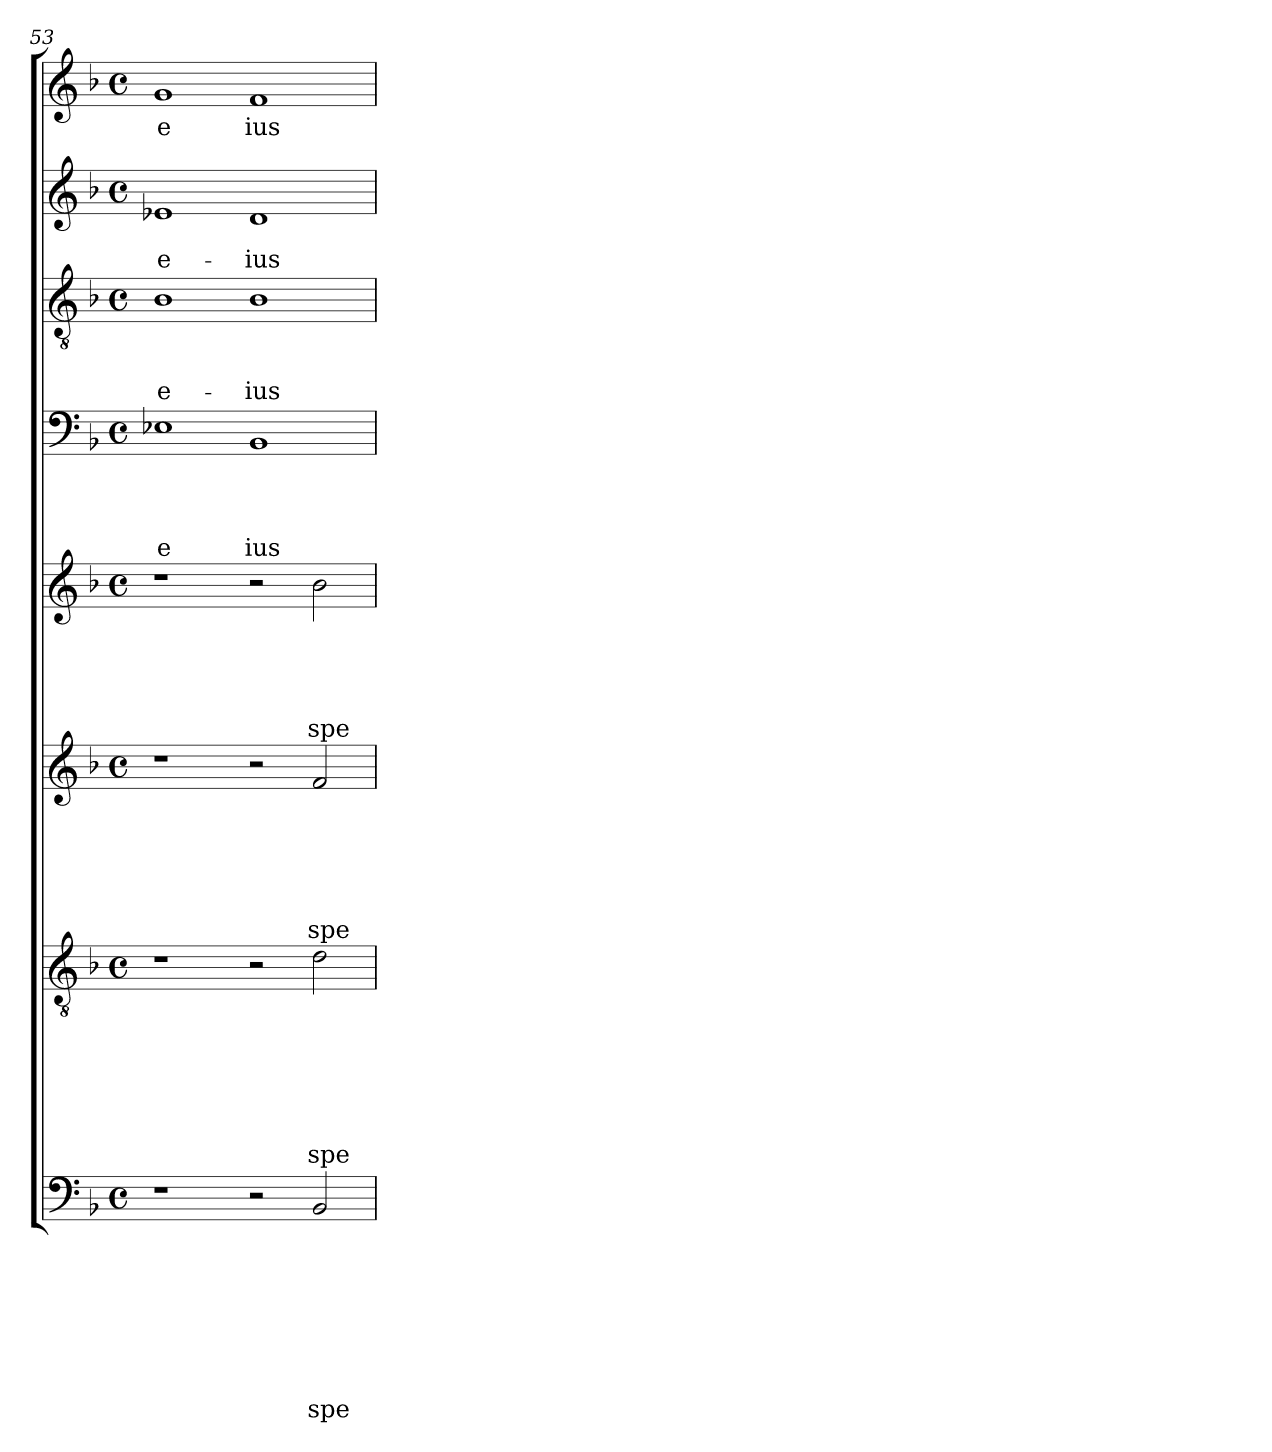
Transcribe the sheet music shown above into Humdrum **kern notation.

**kern	**text	**text	**text	**text	**text	**text	**text	**text	**kern	**text	**text	**text	**text	**text	**text	**text	**kern	**text	**text	**text	**text	**text	**text	**kern	**text	**text	**text	**text	**text	**kern	**text	**text	**text	**text	**kern	**text	**text	**text	**kern	**text	**text	**kern	**text
*part8	*part8	*part8	*part8	*part8	*part8	*part8	*part8	*part8	*part7	*part7	*part7	*part7	*part7	*part7	*part7	*part7	*part6	*part6	*part6	*part6	*part6	*part6	*part6	*part5	*part5	*part5	*part5	*part5	*part5	*part4	*part4	*part4	*part4	*part4	*part3	*part3	*part3	*part3	*part2	*part2	*part2	*part1	*part1
*staff8	*staff8	*staff8	*staff8	*staff8	*staff8	*staff8	*staff8	*staff8	*staff7	*staff7	*staff7	*staff7	*staff7	*staff7	*staff7	*staff7	*staff6	*staff6	*staff6	*staff6	*staff6	*staff6	*staff6	*staff5	*staff5	*staff5	*staff5	*staff5	*staff5	*staff4	*staff4	*staff4	*staff4	*staff4	*staff3	*staff3	*staff3	*staff3	*staff2	*staff2	*staff2	*staff1	*staff1
*clefF4	*	*	*	*	*	*	*	*	*clefGv2	*	*	*	*	*	*	*	*clefG2	*	*	*	*	*	*	*clefG2	*	*	*	*	*	*clefF4	*	*	*	*	*clefGv2	*	*	*	*clefG2	*	*	*clefG2	*
*k[b-]	*	*	*	*	*	*	*	*	*k[b-]	*	*	*	*	*	*	*	*k[b-]	*	*	*	*	*	*	*k[b-]	*	*	*	*	*	*k[b-]	*	*	*	*	*k[b-]	*	*	*	*k[b-]	*	*	*k[b-]	*
*F:	*	*	*	*	*	*	*	*	*F:	*	*	*	*	*	*	*	*F:	*	*	*	*	*	*	*F:	*	*	*	*	*	*F:	*	*	*	*	*F:	*	*	*	*F:	*	*	*F:	*
*M4/4	*	*	*	*	*	*	*	*	*M4/4	*	*	*	*	*	*	*	*M4/4	*	*	*	*	*	*	*M4/4	*	*	*	*	*	*M4/4	*	*	*	*	*M4/4	*	*	*	*M4/4	*	*	*M4/4	*
*met(c)	*	*	*	*	*	*	*	*	*met(c)	*	*	*	*	*	*	*	*met(c)	*	*	*	*	*	*	*met(c)	*	*	*	*	*	*met(c)	*	*	*	*	*met(c)	*	*	*	*met(c)	*	*	*met(c)	*
=53	=53	=53	=53	=53	=53	=53	=53	=53	=53	=53	=53	=53	=53	=53	=53	=53	=53	=53	=53	=53	=53	=53	=53	=53	=53	=53	=53	=53	=53	=53	=53	=53	=53	=53	=53	=53	=53	=53	=53	=53	=53	=53	=53
!	!	!	!	!	!	!	!	!	!	!	!	!	!	!	!	!	!	!	!	!	!	!	!	!	!	!	!	!	!	!	!	!	!	!LO:LY:b	!	!	!	!LO:LY:b	!	!	!LO:LY:b	!	!LO:LY:b
1r	.	.	.	.	.	.	.	.	1r	.	.	.	.	.	.	.	1r	.	.	.	.	.	.	1r	.	.	.	.	.	1E-X	.	.	.	e	1B-	.	.	e-	1e-X	.	e-	1g	e
!	!	!	!	!	!	!	!	!	!	!	!	!	!	!	!	!	!	!	!	!	!	!	!	!	!	!	!	!	!	!	!	!	!	!LO:LY:b	!	!	!	!LO:LY:b	!	!	!LO:LY:b	!	!LO:LY:b
2r	.	.	.	.	.	.	.	.	2r	.	.	.	.	.	.	.	2r	.	.	.	.	.	.	2r	.	.	.	.	.	1BB-	.	.	.	ius	1B-	.	.	-ius	1d	.	-ius	1f	ius
!	!	!	!	!	!	!	!	!LO:LY:b	!	!	!	!	!	!	!	!LO:LY:b	!	!	!	!	!	!	!LO:LY:b	!	!	!	!	!	!LO:LY:b	!	!	!	!	!	!	!	!	!	!	!	!	!	!
2BB-/	.	.	.	.	.	.	.	spe	2d\	.	.	.	.	.	.	spe-	2f/	.	.	.	.	.	spe-	2b-\	.	.	.	.	spe	.	.	.	.	.	.	.	.	.	.	.	.	.	.
=	=	=	=	=	=	=	=	=	=	=	=	=	=	=	=	=	=	=	=	=	=	=	=	=	=	=	=	=	=	=	=	=	=	=	=	=	=	=	=	=	=	=	=
*-	*-	*-	*-	*-	*-	*-	*-	*-	*-	*-	*-	*-	*-	*-	*-	*-	*-	*-	*-	*-	*-	*-	*-	*-	*-	*-	*-	*-	*-	*-	*-	*-	*-	*-	*-	*-	*-	*-	*-	*-	*-	*-	*-
